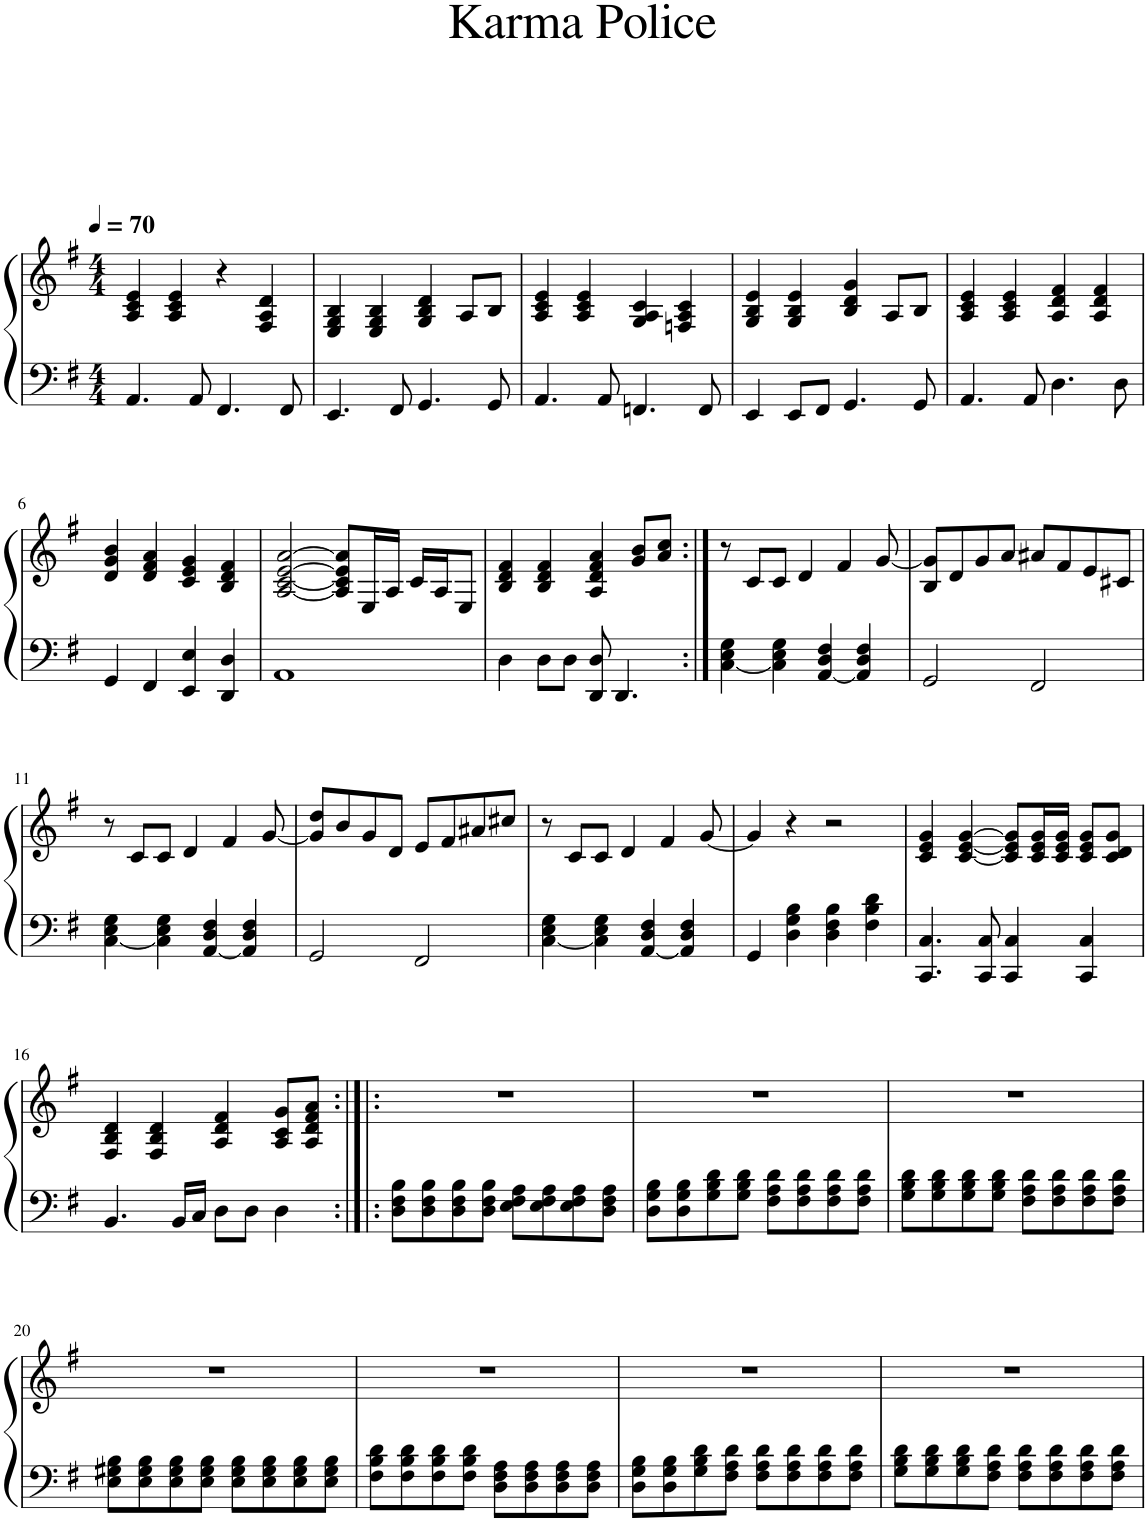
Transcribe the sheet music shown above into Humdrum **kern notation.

**kern	**kern
*part1	*part1
*staff2	*staff1
*I"Piano	*
*I'Pno.	*
*clefF4	*clefG2
*k[f#]	*k[f#]
*M4/4	*M4/4
*MM70	*MM70
=1	=1
4.AA/	4A/ 4c/ 4e/
.	4A/ 4c/ 4e/
8AA/	.
4.FF#/	4r
.	4F#/ 4A/ 4d/
8FF#/	.
=2	=2
4.EE/	4E/ 4G/ 4B/
.	4E/ 4G/ 4B/
8FF#/	.
4.GG/	4G/ 4B/ 4d/
.	8A/L
8GG/	8B/J
=3	=3
4.AA/	4A/ 4c/ 4e/
.	4A/ 4c/ 4e/
8AA/	.
4.FFn/	4G/ 4A/ 4c/
.	4Fn/ 4A/ 4c/
8FF/	.
=4	=4
4EE/	4G/ 4B/ 4e/
8EE/L	4G/ 4B/ 4e/
8FF#/J	.
4.GG/	4B/ 4d/ 4g/
.	8A/L
8GG/	8B/J
=5	=5
4.AA/	4A/ 4c/ 4e/
.	4A/ 4c/ 4e/
8AA/	.
4.D\	4A/ 4d/ 4f#/
.	4A/ 4d/ 4f#/
8D\	.
!!LO:LB:g=z
=6	=6
4GG/	4d/ 4g/ 4b/
4FF#/	4d/ 4f#/ 4a/
4EE/ 4E/	4c/ 4e/ 4g/
4DD/ 4D/	4B/ 4d/ 4f#/
=7	=7
1AA	[2A/ [2c/ [2e/ [2a/
.	8A/] 8c/] 8e/] 8a/]L
.	16E/L
.	16A/JJ
.	16c/LL
.	16A/J
.	8E/J
=8	=8
4D\	4B/ 4d/ 4f#/
8D\L	4B/ 4d/ 4f#/
8D\J	.
8DD/ 8D/	4A/ 4d/ 4f#/ 4a/
4.DD/	.
.	8g/ 8b/L
.	8a/ 8cc/J
=9:|!	=9:|!
[4C\ 4E\ 4G\	8r
.	8c/L
4C\] 4E\ 4G\	8c/J
.	4d/
[4AA/ 4D/ 4F#/	.
.	4f#/
4AA/] 4D/ 4F#/	.
.	[8g/
=10	=10
2GG/	8B/ 8g/]L
.	8d/
.	8g/
.	8a/J
2FF#/	8a#X/L
.	8f#/
.	8e/
.	8c#X/J
!!LO:LB:g=z
=11	=11
[4C\ 4E\ 4G\	8r
.	8c/L
4C\] 4E\ 4G\	8c/J
.	4d/
[4AA/ 4D/ 4F#/	.
.	4f#/
4AA/] 4D/ 4F#/	.
.	[8g/
=12	=12
2GG/	8g/] 8dd/L
.	8b/
.	8g/
.	8d/J
2FF#/	8e/L
.	8f#/
.	8a#X/
.	8cc#X/J
=13	=13
[4C\ 4E\ 4G\	8r
.	8c/L
4C\] 4E\ 4G\	8c/J
.	4d/
[4AA/ 4D/ 4F#/	.
.	4f#/
4AA/] 4D/ 4F#/	.
.	[8g/
=14	=14
4GG/	4g/]
4D\ 4G\ 4B\	4r
4D\ 4F#\ 4B\	2r
4F#\ 4B\ 4d\	.
=15	=15
4.CC/ 4.C/	4c/ 4e/ 4g/
.	[4c/ [4e/ [4g/
8CC/ 8C/	.
4CC/ 4C/	8c/] 8e/] 8g/]L
.	16c/ 16e/ 16g/L
.	16c/ 16e/ 16g/JJ
4CC/ 4C/	8c/ 8e/ 8g/L
.	8c/ 8d/ 8g/J
!!LO:LB:g=z
=16	=16
4.BB/	4F#/ 4B/ 4d/
.	4F#/ 4B/ 4d/
16BB/LL	.
16C/JJ	.
8D\L	4A/ 4d/ 4f#/
8D\J	.
4D\	8A/ 8c/ 8g/L
.	8A/ 8d/ 8f#/ 8a/J
=17:|!|:	=17:|!|:
8D\ 8F#\ 8B\L	1r
8D\ 8F#\ 8B\	.
8D\ 8F#\ 8B\	.
8D\ 8F#\ 8B\J	.
8E\ 8F#\ 8A\L	.
8E\ 8F#\ 8A\	.
8E\ 8F#\ 8A\	.
8D\ 8F#\ 8A\J	.
=18	=18
8D\ 8G\ 8B\L	1r
8D\ 8G\ 8B\	.
8G\ 8B\ 8d\	.
8G\ 8B\ 8d\J	.
8F#\ 8A\ 8d\L	.
8F#\ 8A\ 8d\	.
8F#\ 8A\ 8d\	.
8F#\ 8A\ 8d\J	.
=19	=19
8G\ 8B\ 8d\L	1r
8G\ 8B\ 8d\	.
8G\ 8B\ 8d\	.
8G\ 8B\ 8d\J	.
8F#\ 8A\ 8d\L	.
8F#\ 8A\ 8d\	.
8F#\ 8A\ 8d\	.
8F#\ 8A\ 8d\J	.
!!LO:LB:g=z
=20	=20
8E\ 8G#X\ 8B\L	1r
8E\ 8G#\ 8B\	.
8E\ 8G#\ 8B\	.
8E\ 8G#\ 8B\J	.
8E\ 8G#\ 8B\L	.
8E\ 8G#\ 8B\	.
8E\ 8G#\ 8B\	.
8E\ 8G#\ 8B\J	.
=21	=21
8F#\ 8B\ 8d\L	1r
8F#\ 8B\ 8d\	.
8F#\ 8B\ 8d\	.
8F#\ 8B\ 8d\J	.
8D\ 8F#\ 8A\L	.
8D\ 8F#\ 8A\	.
8D\ 8F#\ 8A\	.
8D\ 8F#\ 8A\J	.
=22	=22
8D\ 8G\ 8B\L	1r
8D\ 8G\ 8B\	.
8G\ 8B\ 8d\	.
8F#\ 8A\ 8d\J	.
8F#\ 8A\ 8d\L	.
8F#\ 8A\ 8d\	.
8F#\ 8A\ 8d\	.
8F#\ 8A\ 8d\J	.
=23	=23
8G\ 8B\ 8d\L	1r
8G\ 8B\ 8d\	.
8G\ 8B\ 8d\	.
8F#\ 8A\ 8d\J	.
8F#\ 8A\ 8d\L	.
8F#\ 8A\ 8d\	.
8F#\ 8A\ 8d\	.
8F#\ 8A\ 8d\J	.
=	=
*-	*-
